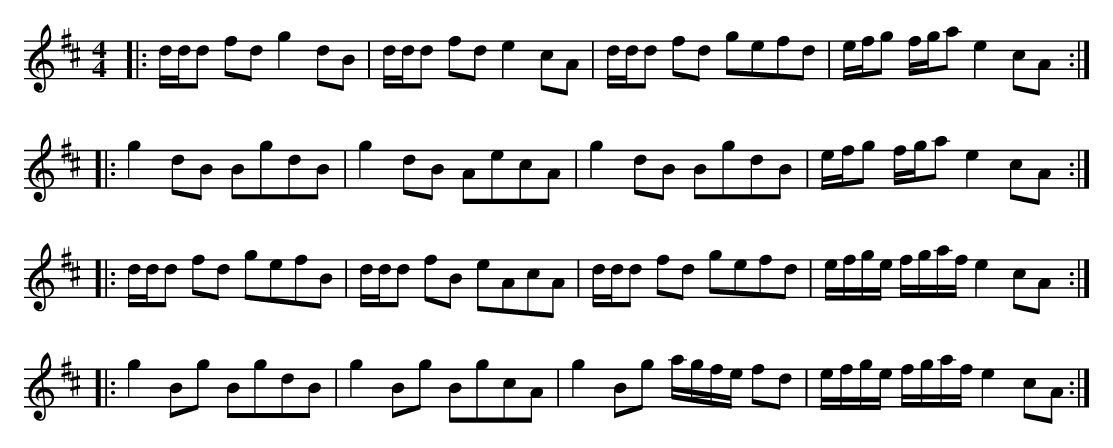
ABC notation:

X:1
M:4/4
K:D
|:d/d/d fd g2 dB|d/d/d fd e2cA|d/d/d fd gefd|e/f/g f/g/a e2cA:|
|:g2dB BgdB|g2dB AecA|g2dB BgdB|e/f/g f/g/a e2cA:|
|:d/d/d fd gefB|d/d/d fB eAcA|d/d/d fd gefd|e/f/g/e/ f/g/a/f/ e2cA:|
|:g2Bg BgdB|g2Bg BgcA|g2Bg a/g/f/e/ fd|e/f/g/e/ f/g/a/f/ e2cA:|
